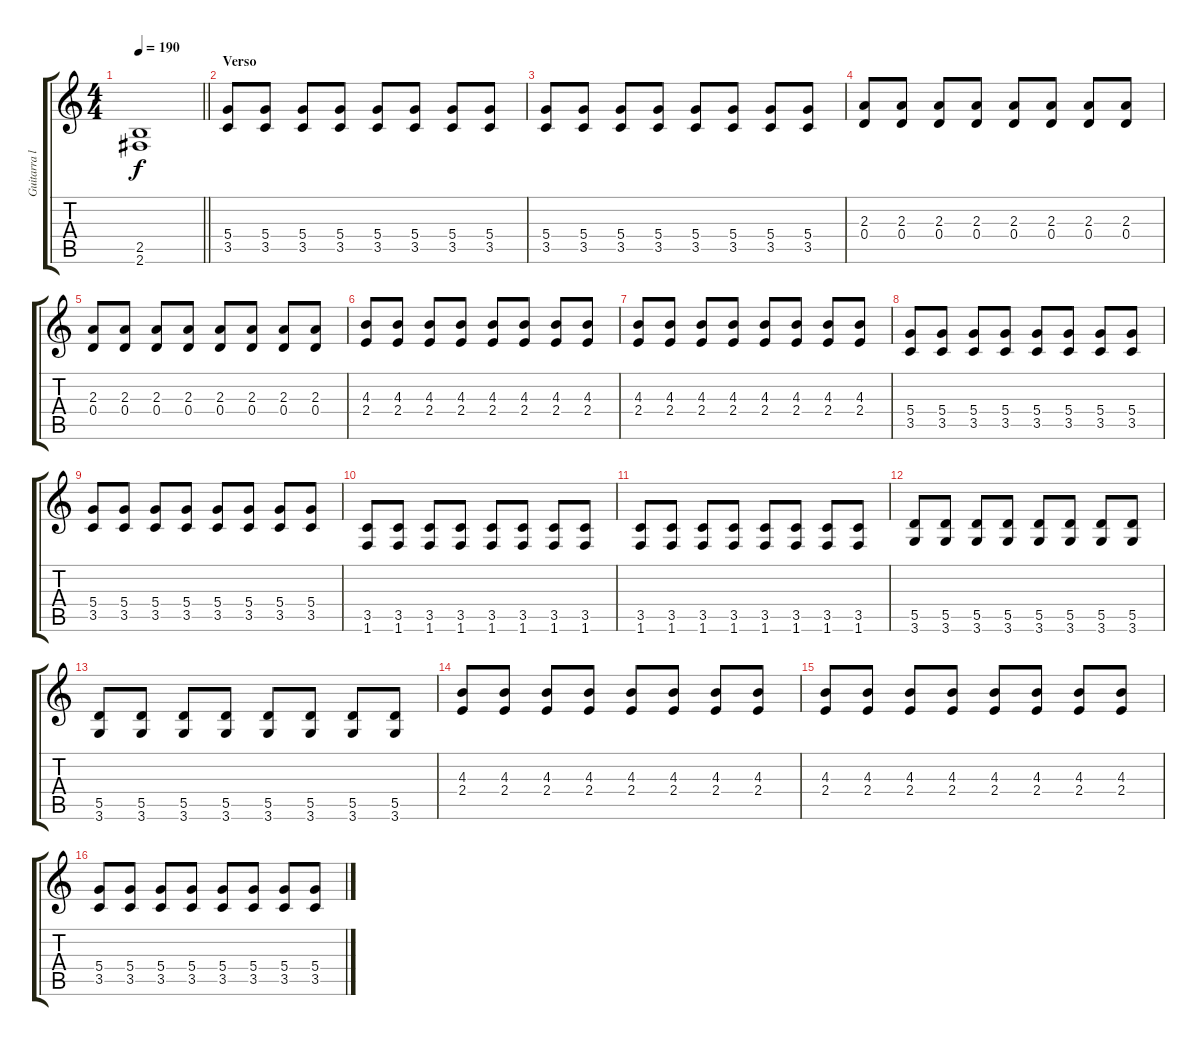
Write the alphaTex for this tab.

\track ("Guitarra l" "Guitarra l") {instrument distortionguitar}
\staff {score tabs}
\tuning (E4 B3 G3 D3 A2 E2) {hide}
\ts (4 4)
\tempo 190
\clef g2
\barLineRight lightlight
\ks c
(2.5{t} 2.6{t}).1{dy f} |
\section ("" "Verso")
(5.4 3.5).8 (5.4 3.5).8 (5.4 3.5).8 (5.4 3.5).8 (5.4 3.5).8 (5.4 3.5).8 (5.4 3.5).8 (5.4 3.5).8 |
(5.4 3.5).8 (5.4 3.5).8 (5.4 3.5).8 (5.4 3.5).8 (5.4 3.5).8 (5.4 3.5).8 (5.4 3.5).8 (5.4 3.5).8 |
(2.3 0.4).8 (2.3 0.4).8 (2.3 0.4).8 (2.3 0.4).8 (2.3 0.4).8 (2.3 0.4).8 (2.3 0.4).8 (2.3 0.4).8 |
(2.3 0.4).8 (2.3 0.4).8 (2.3 0.4).8 (2.3 0.4).8 (2.3 0.4).8 (2.3 0.4).8 (2.3 0.4).8 (2.3 0.4).8 |
(4.3 2.4).8 (4.3 2.4).8 (4.3 2.4).8 (4.3 2.4).8 (4.3 2.4).8 (4.3 2.4).8 (4.3 2.4).8 (4.3 2.4).8 |
(4.3 2.4).8 (4.3 2.4).8 (4.3 2.4).8 (4.3 2.4).8 (4.3 2.4).8 (4.3 2.4).8 (4.3 2.4).8 (4.3 2.4).8 |
(5.4 3.5).8 (5.4 3.5).8 (5.4 3.5).8 (5.4 3.5).8 (5.4 3.5).8 (5.4 3.5).8 (5.4 3.5).8 (5.4 3.5).8 |
(5.4 3.5).8 (5.4 3.5).8 (5.4 3.5).8 (5.4 3.5).8 (5.4 3.5).8 (5.4 3.5).8 (5.4 3.5).8 (5.4 3.5).8 |
(3.5 1.6).8 (3.5 1.6).8 (3.5 1.6).8 (3.5 1.6).8 (3.5 1.6).8 (3.5 1.6).8 (3.5 1.6).8 (3.5 1.6).8 |
(3.5 1.6).8 (3.5 1.6).8 (3.5 1.6).8 (3.5 1.6).8 (3.5 1.6).8 (3.5 1.6).8 (3.5 1.6).8 (3.5 1.6).8 |
(5.5 3.6).8 (5.5 3.6).8 (5.5 3.6).8 (5.5 3.6).8 (5.5 3.6).8 (5.5 3.6).8 (5.5 3.6).8 (5.5 3.6).8 |
(5.5 3.6).8 (5.5 3.6).8 (5.5 3.6).8 (5.5 3.6).8 (5.5 3.6).8 (5.5 3.6).8 (5.5 3.6).8 (5.5 3.6).8 |
(4.3 2.4).8 (4.3 2.4).8 (4.3 2.4).8 (4.3 2.4).8 (4.3 2.4).8 (4.3 2.4).8 (4.3 2.4).8 (4.3 2.4).8 |
(4.3 2.4).8 (4.3 2.4).8 (4.3 2.4).8 (4.3 2.4).8 (4.3 2.4).8 (4.3 2.4).8 (4.3 2.4).8 (4.3 2.4).8 |
(5.4 3.5).8 (5.4 3.5).8 (5.4 3.5).8 (5.4 3.5).8 (5.4 3.5).8 (5.4 3.5).8 (5.4 3.5).8 (5.4 3.5).8
